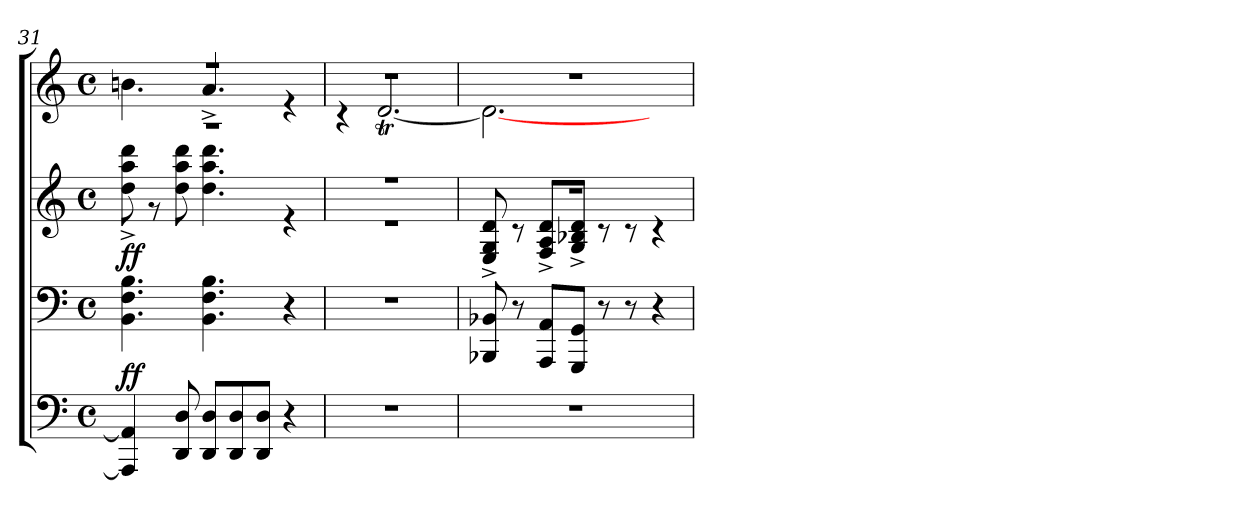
**kern	**dynam	**kern	**kern	**dynam	**kern
*part3	*part3	*part2	*part2	*part2	*part1
*staff4	*staff4	*staff3	*staff2	*staff2/3	*staff1
*clefF4	*	*clefF4	*clefG2	*	*clefG2
*k[]	*	*k[]	*k[]	*	*k[]
*M4/4	*	*M4/4	*M4/4	*	*M4/4
*met(c)	*	*met(c)	*met(c)	*	*met(c)
=31	=31	=31	=31	=31	=31
*	*	*	*^	*	*^
!	!LO:DY:a	!	!	!	!LO:DY:b	!	!
4AAA/] 4AA/]	ff	4.BB\ 4.F\ 4.B\	1r	8dd\^> 8aa\^> 8ddd\^>	ff	1r	4.bn\
.	.	.	.	8r	.	.	.
8DD/ 8D/	.	.	.	8dd\ 8aa\ 8ddd\	.	.	.
8DD/ 8D/L	.	4.BB\ 4.F\ 4.B\	.	4.dd\ 4.aa\ 4.ddd\	.	.	4.a^>/
8DD/ 8D/	.	.	.	.	.	.	.
8DD/ 8D/J	.	.	.	.	.	.	.
4r	.	4r	.	4r	.	.	4r
=32	=32	=32	=32	=32	=32	=32	=32
1r	.	1r	1r	1r	.	1r	4r
.	.	.	.	.	.	.	[<2.dT/
=33	=33	=33	=33	=33	=33	=33	=33
1r	.	8BBB-X/ 8BB-X/	1r	8E/^> 8G/^> 8d/^>	.	1r	2.d\_
.	.	8r	.	8r	.	.	.
.	.	8AAA/ 8AA/L	.	8F^>/ 8A^>/ 8d^>/L	.	.	.
.	.	8GGG/ 8GG/J	.	8G^>/ 8B-X^>/ 8d^>/J	.	.	.
.	.	8r	.	8r	.	.	.
.	.	8r	.	8r	.	.	.
.	.	4r	.	4r	.	.	4ryy
*	*	*	*v	*v	*	*	*
*	*	*	*	*	*v	*v
=	=	=	=	=	=
*-	*-	*-	*-	*-	*-
